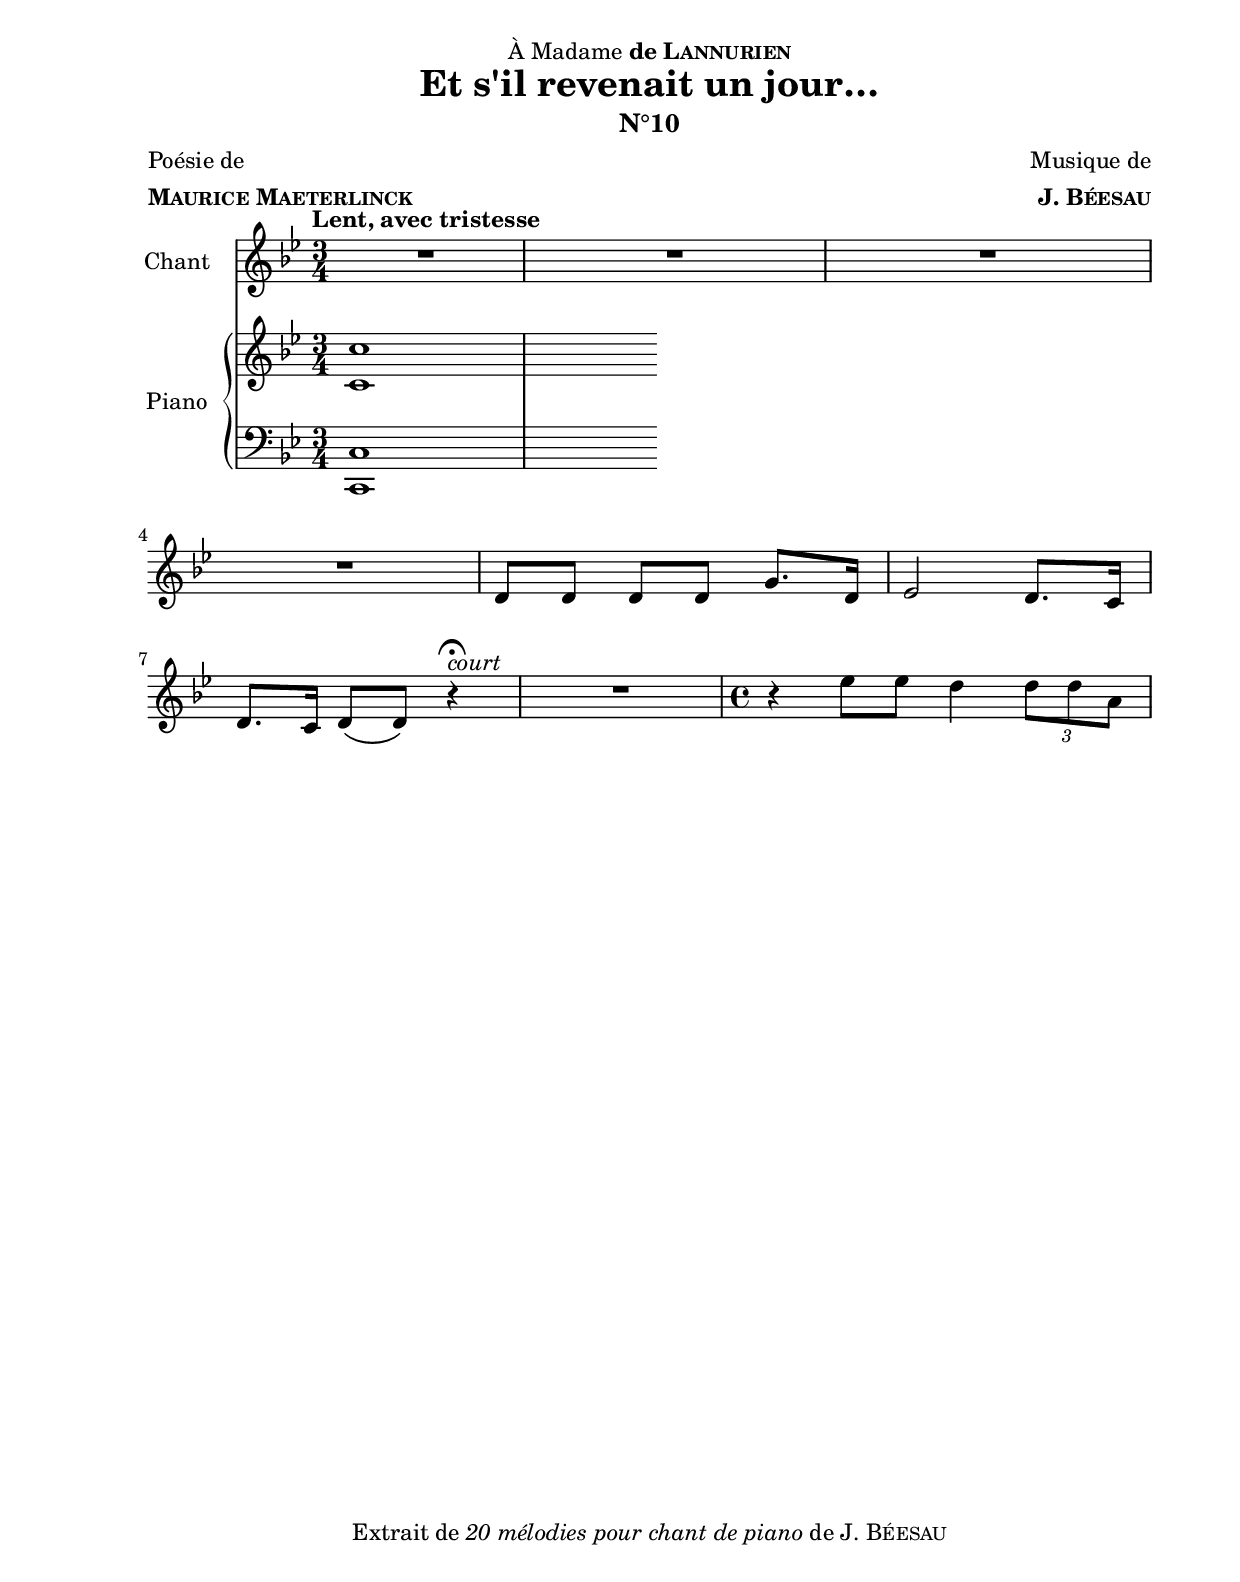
\version "2.22.0"
\language "english"
#(use-modules (ice-9 regex))
#(define-public string-upper-case #f)
#(define accented-char-upper-case? #f)
#(define accented-char-lower-case? #f)
#(let ((lower-case-accented-string "áàâäǎăāãåąæǣćĉčçďđðéèêëěĕēęəĝğģĥħíìîïǐĭīĩįĵķĺŀľļłńňñóòôöǒŏōõǫőøœŕřśŝšşťţþúùûüǔŭūųǘǜǚŵýŷÿȳźž")
(upper-case-accented-string "ÁÀÂÄǍĂĀÃÅĄÆǢĆĈČÇĎĐÐÉÈÊËĚĔĒĘƏĜĞĢĤĦÍÌÎÏǏĬĪĨĮĴĶĹĿĽĻŁŃŇÑÓÒÔÖǑŎŌÕǪŐØŒŔŘŚŜŠŞŤŢÞÚÙÛÜǓŬŪŲǗǛǙŴÝŶŸȲŹŽ"))
(define (group-by-2 chars result)
(if (or (null? chars) (null? (cdr chars)))
(reverse! result)
(group-by-2 (cddr chars)
(cons (string (car chars) (cadr chars))
result))))
(let ((lower-case-accented-chars
(group-by-2 (string->list lower-case-accented-string) (list)))
(upper-case-accented-chars
(group-by-2 (string->list upper-case-accented-string) (list))))
(set! string-upper-case
(lambda (str)
(define (replace-chars str froms tos)
(if (null? froms)
str
(replace-chars (regexp-substitute/global #f (car froms) str
'pre (car tos) 'post)
(cdr froms)
(cdr tos))))
(string-upcase (replace-chars str
lower-case-accented-chars
upper-case-accented-chars))))
(set! accented-char-upper-case?
(lambda (char1 char2)
(member (string char1 char2) upper-case-accented-chars string=?)))
(set! accented-char-lower-case?
(lambda (char1 char2)
(member (string char1 char2) lower-case-accented-chars string=?)))))

#(define-markup-command (smallCaps layout props text) (markup?)
(define (string-list->markup strings lower)
(let ((final-string (string-upper-case
(apply string-append (reverse strings)))))
(if lower
(markup #:fontsize -2 final-string)
final-string)))
(define (make-small-caps rest-chars currents current-is-lower prev-result)
(if (null? rest-chars)
(make-concat-markup (reverse! (cons (string-list->markup
currents current-is-lower)
prev-result)))
(let* ((ch1 (car rest-chars))
(ch2 (and (not (null? (cdr rest-chars))) (cadr rest-chars)))
(this-char-string (string ch1))
(is-lower (char-lower-case? ch1))
(next-rest-chars (cdr rest-chars)))
(cond ((and ch2 (accented-char-lower-case? ch1 ch2))
(set! this-char-string (string ch1 ch2))
(set! is-lower #t)
(set! next-rest-chars (cddr rest-chars)))
((and ch2 (accented-char-upper-case? ch1 ch2))
(set! this-char-string (string ch1 ch2))
(set! is-lower #f)
(set! next-rest-chars (cddr rest-chars))))
(if (or (and current-is-lower is-lower)
(and (not current-is-lower) (not is-lower)))
(make-small-caps next-rest-chars
(cons this-char-string currents)
is-lower
prev-result)
(make-small-caps next-rest-chars
(list this-char-string)
is-lower
(if (null? currents)
prev-result
(cons (string-list->markup
currents current-is-lower)
prev-result)))))))
(interpret-markup layout props
(if (string? text)
(make-small-caps (string->list text) (list) #f (list))
text)))

\paper {
  top-margin = 2 \cm
  bottom-margin = 2 \cm
  %left-margin = 2 \cm
  %right-margin = 2 \cm
  two-sided = ##t
  inner-margin = 2\cm
  binding-offset = 0.5\cm
  outer-margin = 1.5\cm

  #(include-special-characters)
}
\header {
  dedication = \markup{\concat {"À Madame " \bold { "de L" \smallCaps "annurien" }}}
  title = "Et s'il revenait un jour…"
  subtitle = "N°10"
  composer = \markup { \right-column { "Musique de" \bold \concat { "J. B" \smallCaps éesau }}}
  poet = \markup { \column { "Poésie de" \bold \concat { M \smallCaps aurice " M" \smallCaps aeterlinck }}}
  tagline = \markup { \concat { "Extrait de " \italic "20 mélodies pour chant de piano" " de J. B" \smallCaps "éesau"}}
}
\score {
  <<
    \new Staff \with {
      instrumentName = "Chant"
    } {
      \clef treble
      \new Voice {
        \relative c' {
          \key g \minor
          \time 3/4
          \tempo \markup { "Lent, avec tristesse"}
          R2.*3 \break
          R2. d8 d d d g8. d16 ef2 d8. c16 \break
          d8. c16 d8\( d\) r4\fermata^\markup{\italic court} R2. \time 4/4 r4 ef'8 ef d4 \tuplet 3/2 { d8 d a } \pageBreak

        }
      }
    }
    \new PianoStaff \with {
      instrumentName = "Piano"
    } <<
      \new Staff = "right" \with {
        midiInstrument = "acoustic grand"
      } {
        \clef treble
        <<
          \new Voice { \voiceOne
            \relative c'' {
              \key g \minor
              \time 3/4
              c1
            }
          }
          \new Voice { \voiceTwo
            \relative c' {
              \key g \minor
              \time 3/4
              c1
            }
          }
        >>
      }
      \new Staff = "left" \with {
        midiInstrument = "acoustic grand"
      } {
        \clef bass
        <<
          \new Voice { \voiceOne
            \relative f {
              \key g \minor
              \time 3/4
              c1
            }
          }
          \new Voice { \voiceTwo
            \relative f, {
              \key g \minor
              \time 3/4
              c1
            }
          }
        >>
      }
    >>
  >>
  \layout {}
}
